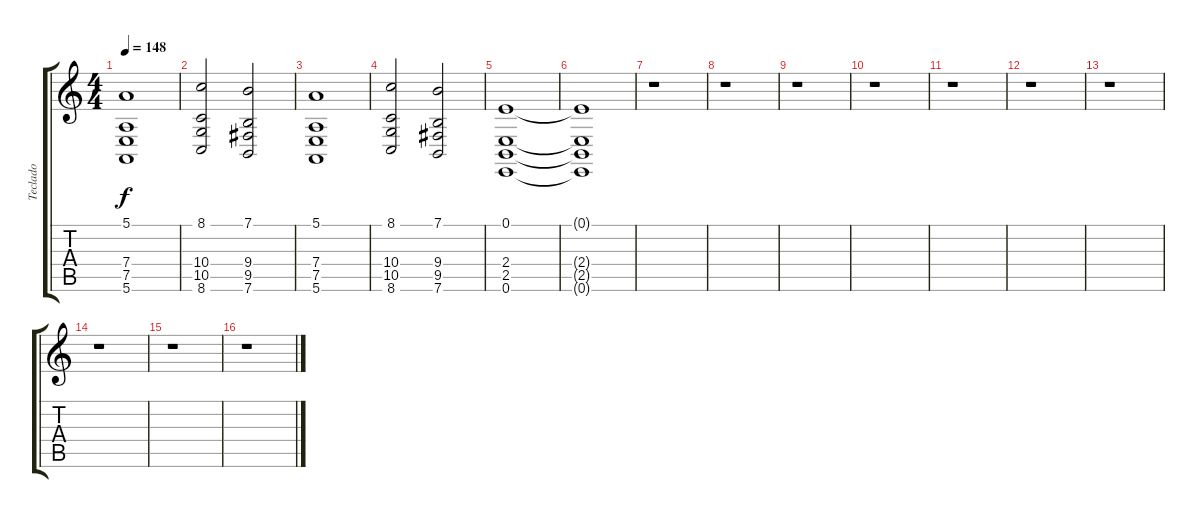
\track ("Teclado" "Teclado") {instrument stringensemble2}
\staff {score tabs}
\tuning (E4 B3 G3 D3 A2 E2) {hide}
\ts (4 4)
\tempo 148
\clef g2
\ks c
(5.1 7.4 7.5 5.6).1{dy f} |
(8.1 10.4 10.5 8.6).2 (7.1 9.4 9.5 7.6).2 |
(5.1 7.4 7.5 5.6).1 |
(8.1 10.4 10.5 8.6).2 (7.1 9.4 9.5 7.6).2 |
(0.1 2.4 2.5 0.6).1 |
(0.1{t} 2.4{t} 2.5{t} 0.6{t}).1 |
r.1 |
r.1 |
r.1 |
r.1 |
r.1 |
r.1 |
r.1 |
r.1 |
r.1 |
r.1
